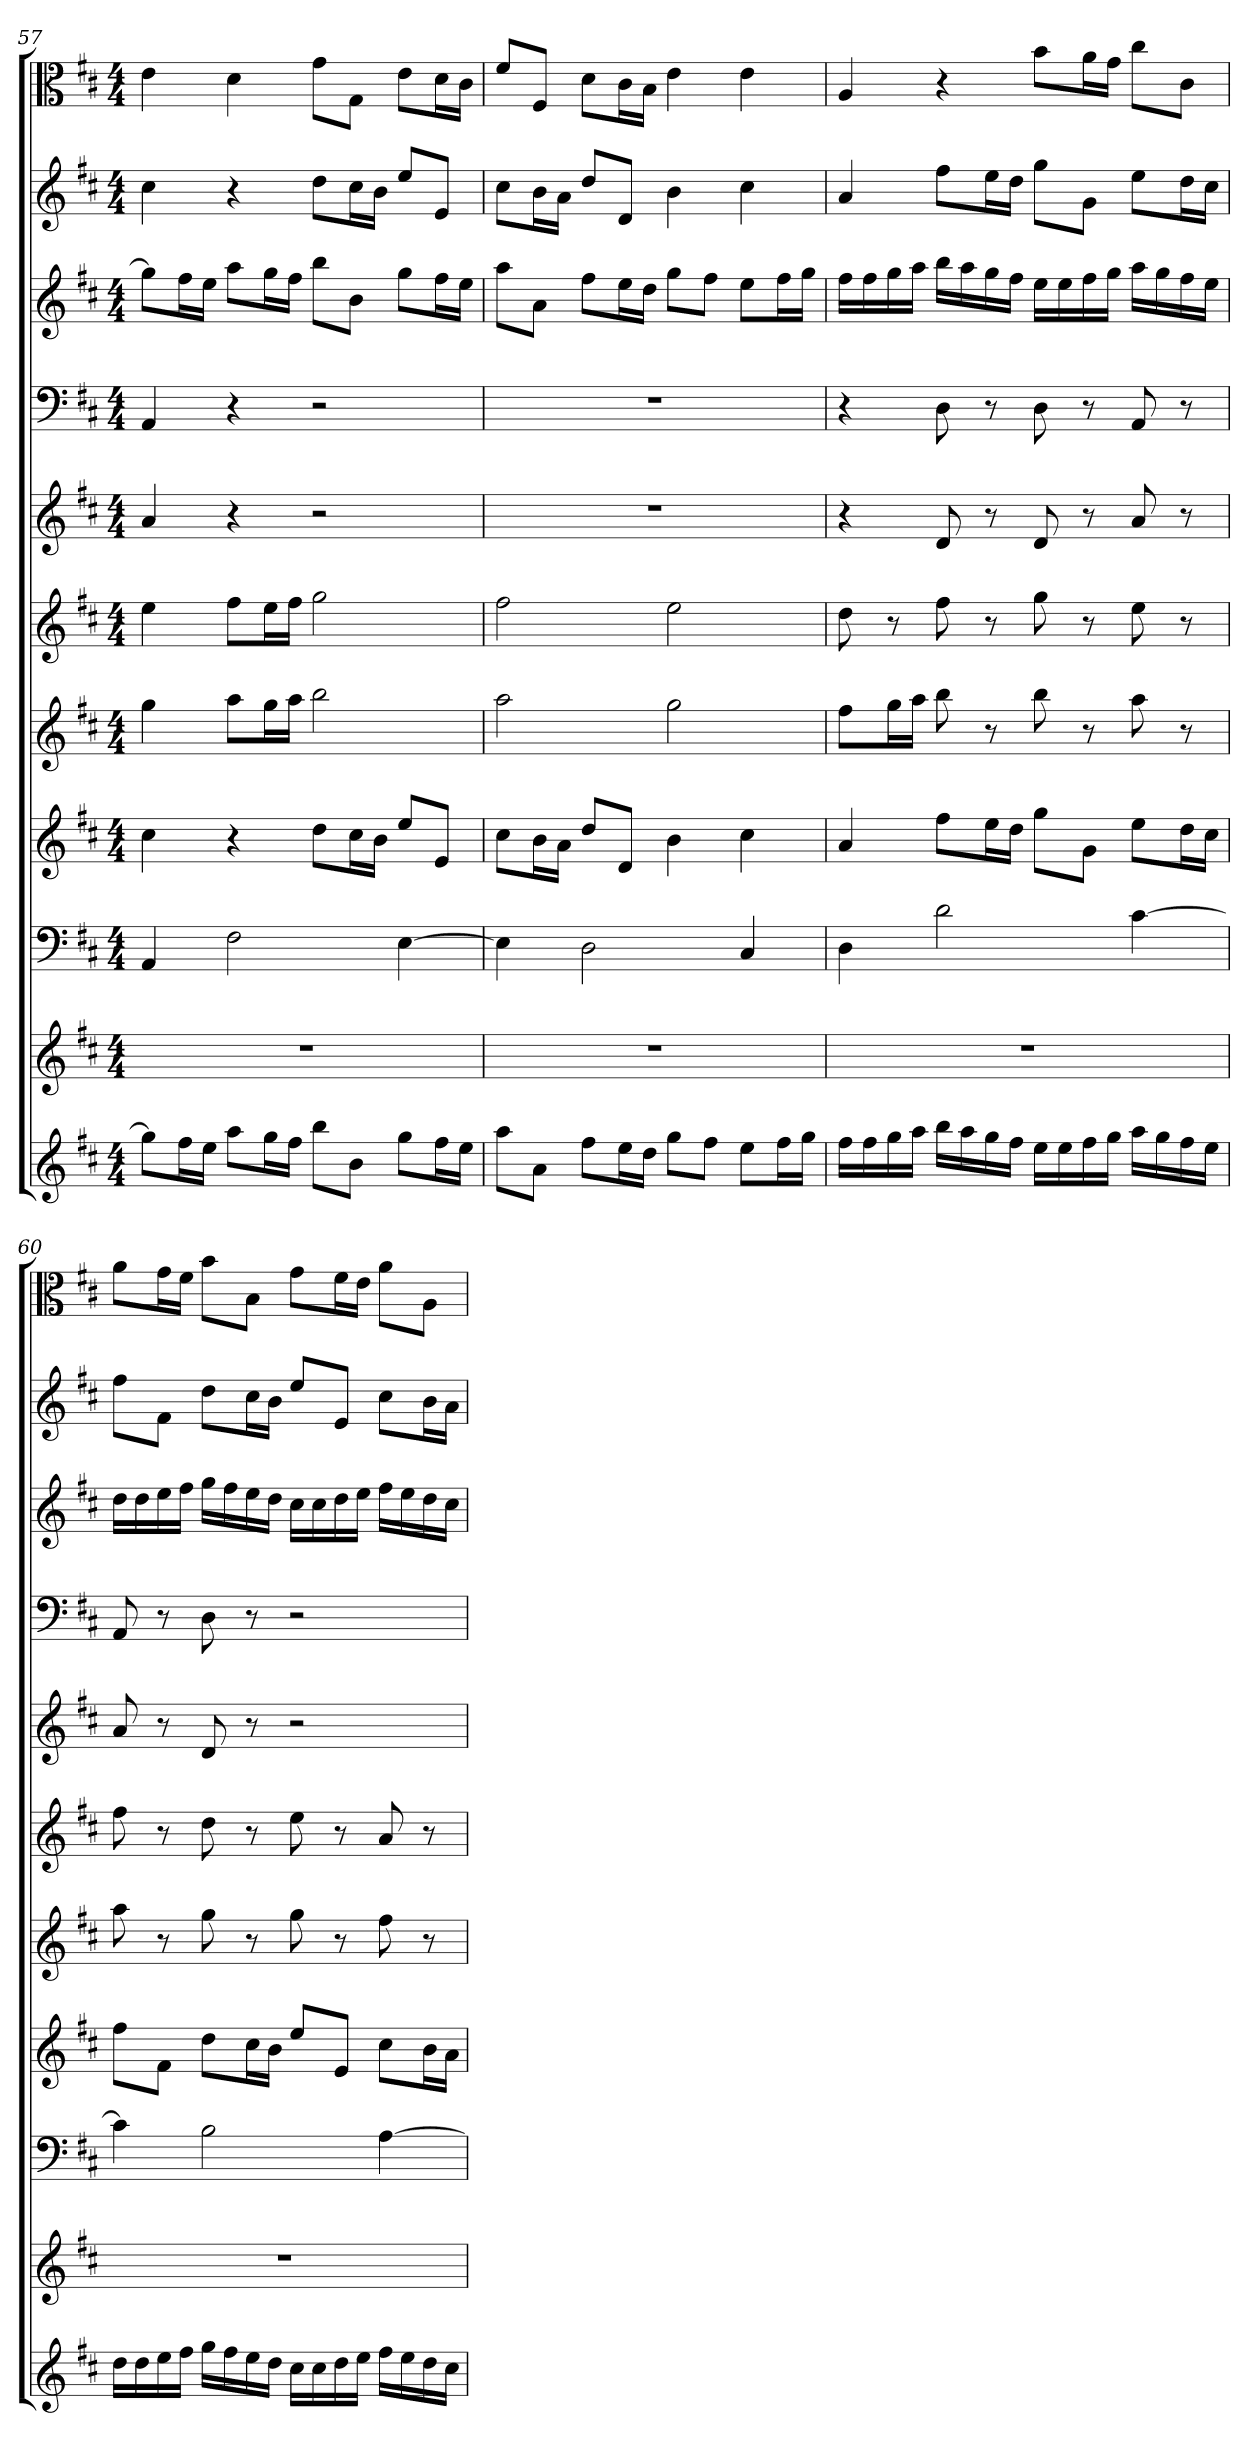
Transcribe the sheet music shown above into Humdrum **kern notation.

**kern	**kern	**kern	**kern	**kern	**kern	**kern	**kern	**kern	**kern	**kern
*part11	*part10	*part9	*part8	*part7	*part6	*part5	*part4	*part3	*part2	*part1
*staff11	*staff10	*staff9	*staff8	*staff7	*staff6	*staff5	*staff4	*staff3	*staff2	*staff1
*clefG2	*clefG2	*clefF4	*clefG2	*clefG2	*clefG2	*clefG2	*clefF4	*clefG2	*clefG2	*clefC3
*k[f#c#]	*k[f#c#]	*k[f#c#]	*k[f#c#]	*k[f#c#]	*k[f#c#]	*k[f#c#]	*k[f#c#]	*k[f#c#]	*k[f#c#]	*k[f#c#]
*D:	*D:	*D:	*D:	*D:	*D:	*D:	*D:	*D:	*D:	*D:
*M4/4	*M4/4	*M4/4	*M4/4	*M4/4	*M4/4	*M4/4	*M4/4	*M4/4	*M4/4	*M4/4
=57	=57	=57	=57	=57	=57	=57	=57	=57	=57	=57
8gg\L]	1r	4AA/	4cc#\	4gg\	4ee\	4a/	4AA/	8gg\L]	4cc#\	4e\
16ff#\L	.	.	.	.	.	.	.	16ff#\L	.	.
16ee\JJ	.	.	.	.	.	.	.	16ee\JJ	.	.
8aa\L	.	2F#\	4r	8aa\L	8ff#\L	4r	4r	8aa\L	4r	4d\
16gg\L	.	.	.	16gg\L	16ee\L	.	.	16gg\L	.	.
16ff#\JJ	.	.	.	16aa\JJ	16ff#\JJ	.	.	16ff#\JJ	.	.
8bb\L	.	.	8dd\L	2bb\	2gg\	2r	2r	8bb\L	8dd\L	8g\L
8b\J	.	.	16cc#\L	.	.	.	.	8b\J	16cc#\L	8G\J
.	.	.	16b\JJ	.	.	.	.	.	16b\JJ	.
8gg\L	.	[4E\	8ee/L	.	.	.	.	8gg\L	8ee/L	8e\L
16ff#\L	.	.	8e/J	.	.	.	.	16ff#\L	8e/J	16d\L
16ee\JJ	.	.	.	.	.	.	.	16ee\JJ	.	16c#\JJ
=58	=58	=58	=58	=58	=58	=58	=58	=58	=58	=58
8aa\L	1r	4E\]	8cc#\L	2aa\	2ff#\	1r	1r	8aa\L	8cc#\L	8f#/L
8a\J	.	.	16b\L	.	.	.	.	8a\J	16b\L	8F#/J
.	.	.	16a\JJ	.	.	.	.	.	16a\JJ	.
8ff#\L	.	2D\	8dd/L	.	.	.	.	8ff#\L	8dd/L	8d\L
16ee\L	.	.	8d/J	.	.	.	.	16ee\L	8d/J	16c#\L
16dd\JJ	.	.	.	.	.	.	.	16dd\JJ	.	16B\JJ
8gg\L	.	.	4b\	2gg\	2ee\	.	.	8gg\L	4b\	4e\
8ff#\J	.	.	.	.	.	.	.	8ff#\J	.	.
8ee\L	.	4C#/	4cc#\	.	.	.	.	8ee\L	4cc#\	4e\
16ff#\L	.	.	.	.	.	.	.	16ff#\L	.	.
16gg\JJ	.	.	.	.	.	.	.	16gg\JJ	.	.
=59	=59	=59	=59	=59	=59	=59	=59	=59	=59	=59
16ff#\LL	1r	4D\	4a/	8ff#\L	8dd\	4r	4r	16ff#\LL	4a/	4A/
16ff#\	.	.	.	.	.	.	.	16ff#\	.	.
16gg\	.	.	.	16gg\L	8r	.	.	16gg\	.	.
16aa\JJ	.	.	.	16aa\JJ	.	.	.	16aa\JJ	.	.
16bb\LL	.	2d\	8ff#\L	8bb\	8ff#\	8d/	8D\	16bb\LL	8ff#\L	4r
16aa\	.	.	.	.	.	.	.	16aa\	.	.
16gg\	.	.	16ee\L	8r	8r	8r	8r	16gg\	16ee\L	.
16ff#\JJ	.	.	16dd\JJ	.	.	.	.	16ff#\JJ	16dd\JJ	.
16ee\LL	.	.	8gg\L	8bb\	8gg\	8d/	8D\	16ee\LL	8gg\L	8b\L
16ee\	.	.	.	.	.	.	.	16ee\	.	.
16ff#\	.	.	8g\J	8r	8r	8r	8r	16ff#\	8g\J	16a\L
16gg\JJ	.	.	.	.	.	.	.	16gg\JJ	.	16g\JJ
16aa\LL	.	[4c#\	8ee\L	8aa\	8ee\	8a/	8AA/	16aa\LL	8ee\L	8cc#\L
16gg\	.	.	.	.	.	.	.	16gg\	.	.
16ff#\	.	.	16dd\L	8r	8r	8r	8r	16ff#\	16dd\L	8c#\J
16ee\JJ	.	.	16cc#\JJ	.	.	.	.	16ee\JJ	16cc#\JJ	.
=60	=60	=60	=60	=60	=60	=60	=60	=60	=60	=60
16dd\LL	1r	4c#\]	8ff#\L	8aa\	8ff#\	8a/	8AA/	16dd\LL	8ff#\L	8a\L
16dd\	.	.	.	.	.	.	.	16dd\	.	.
16ee\	.	.	8f#\J	8r	8r	8r	8r	16ee\	8f#\J	16g\L
16ff#\JJ	.	.	.	.	.	.	.	16ff#\JJ	.	16f#\JJ
16gg\LL	.	2B\	8dd\L	8gg\	8dd\	8d/	8D\	16gg\LL	8dd\L	8b\L
16ff#\	.	.	.	.	.	.	.	16ff#\	.	.
16ee\	.	.	16cc#\L	8r	8r	8r	8r	16ee\	16cc#\L	8B\J
16dd\JJ	.	.	16b\JJ	.	.	.	.	16dd\JJ	16b\JJ	.
16cc#\LL	.	.	8ee/L	8gg\	8ee\	2r	2r	16cc#\LL	8ee/L	8g\L
16cc#\	.	.	.	.	.	.	.	16cc#\	.	.
16dd\	.	.	8e/J	8r	8r	.	.	16dd\	8e/J	16f#\L
16ee\JJ	.	.	.	.	.	.	.	16ee\JJ	.	16e\JJ
16ff#\LL	.	[4A\	8cc#\L	8ff#\	8a/	.	.	16ff#\LL	8cc#\L	8a\L
16ee\	.	.	.	.	.	.	.	16ee\	.	.
16dd\	.	.	16b\L	8r	8r	.	.	16dd\	16b\L	8A\J
16cc#\JJ	.	.	16a\JJ	.	.	.	.	16cc#\JJ	16a\JJ	.
=	=	=	=	=	=	=	=	=	=	=
*-	*-	*-	*-	*-	*-	*-	*-	*-	*-	*-
